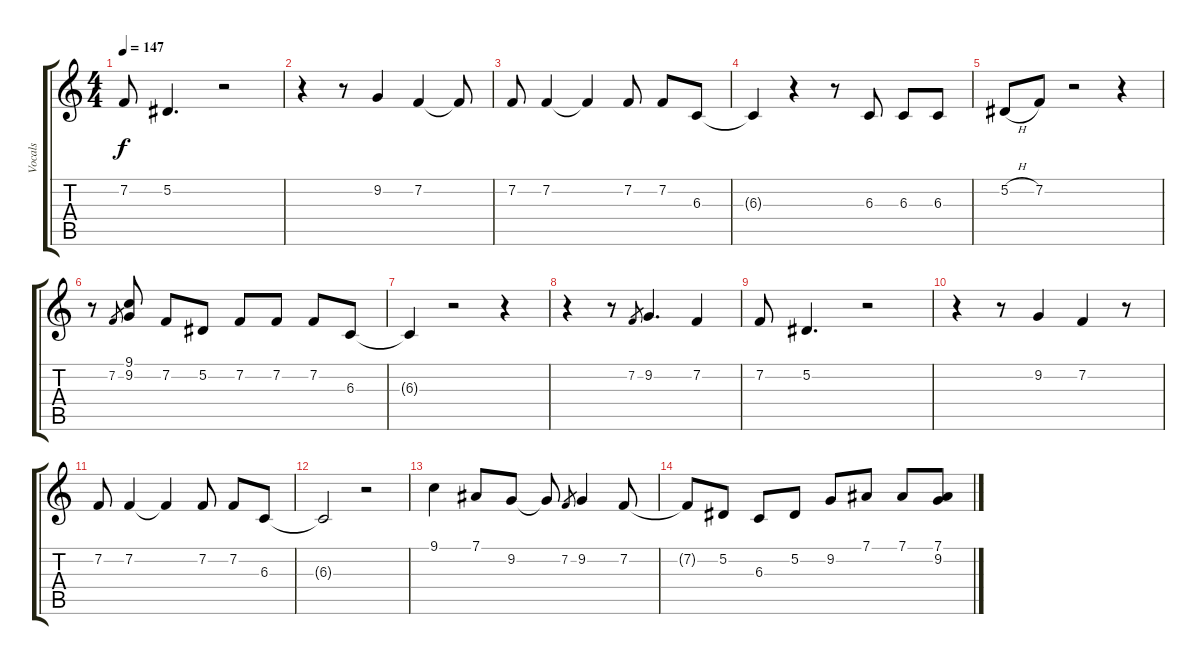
\track ("Vocals" "Vocals") {instrument altosax}
\staff {score tabs}
\tuning (Eb4 Bb3 Gb3 Db3 Ab2 Eb2) {hide}
\ts (4 4)
\tempo 147
\clef g2
\ks c
7.2.8{dy f} 5.2.4{d} r.2 |
r.4 r.8 9.2.4 7.2.4 7.2{t}.8 |
7.2.8 7.2.4 7.2{t}.4 7.2.8 7.2.8 6.3.8 |
6.3{t}.4 r.4 r.8 6.3.8 6.3.8 6.3.8 |
5.2{h}.8 7.2.8 r.2 r.4 |
r.8 7.2.8{gr} (9.1 9.2).8 7.2.8 5.2.8 7.2.8 7.2.8 7.2.8 6.3.8 |
6.3{t}.4 r.2 r.4 |
r.4 r.8 7.2.8{gr} 9.2.4{d} 7.2.4 |
7.2.8 5.2.4{d} r.2 |
r.4 r.8 9.2.4 7.2.4 r.8 |
7.2.8 7.2.4 7.2{t}.4 7.2.8 7.2.8 6.3.8 |
6.3{t}.2 r.2 |
9.1.4 7.1.8 9.2.8 9.2{t}.8 7.2.8{gr} 9.2.4 7.2.8 |
7.2{t}.8 5.2.8 6.3.8 5.2.8 9.2.8 7.1.8 7.1.8 (7.1 9.2).8
